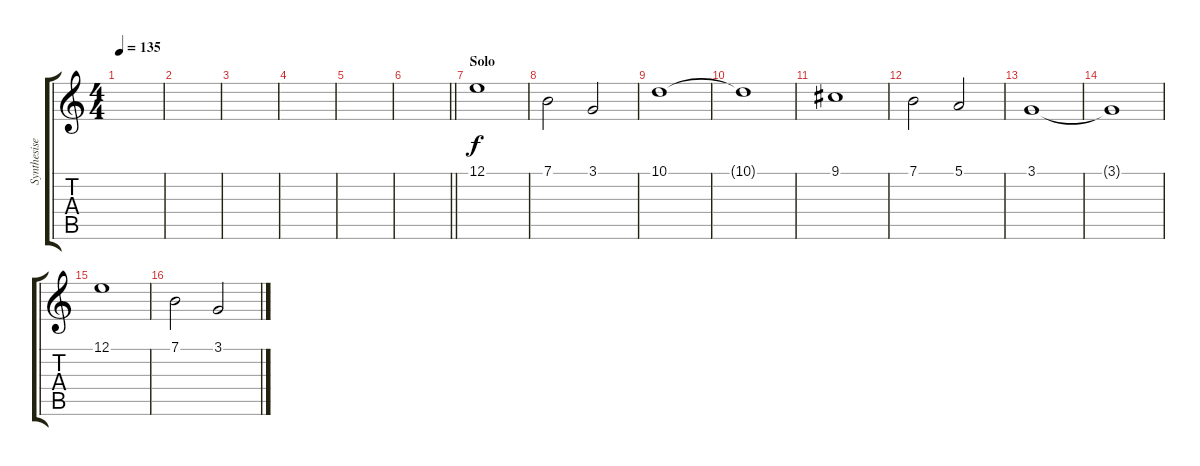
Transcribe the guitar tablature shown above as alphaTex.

\track ("Synthesiser" "Synthesise") {instrument pad3polysynth}
\staff {score tabs}
\tuning (E4 B3 G3 D3 A2 E2) {hide}
\ts (4 4)
\tempo 135
\clef g2
\ks c
|
|
|
|
|
\barLineRight lightlight
|
\section ("" "Solo")
12.1.1{volume 16 instrument pad6metallic} |
7.1.2 3.1.2 |
10.1.1 |
10.1{t}.1 |
9.1.1 |
7.1.2 5.1.2 |
3.1.1 |
3.1{t}.1 |
12.1.1 |
7.1.2 3.1.2
